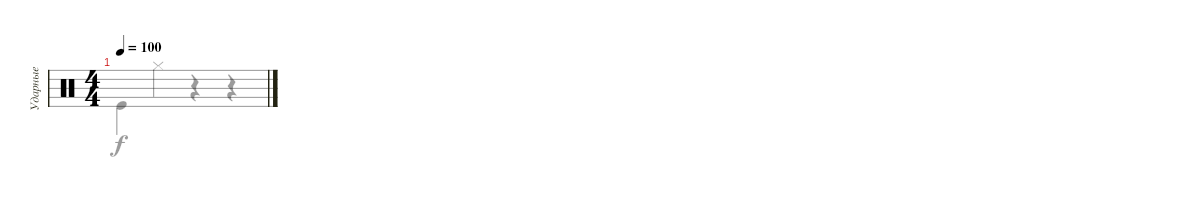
\track ("Ударные" "Ударные") {instrument percussion}
\staff {score}
\articulation defaults
\voice
\ts (4 4)
\tempo 100
\clef neutral
\ks c
\voice
\clef neutral
\ks c "Kick (hit)".4{dy f} "Hi-Hat (closed)".4
r.4 r.4
